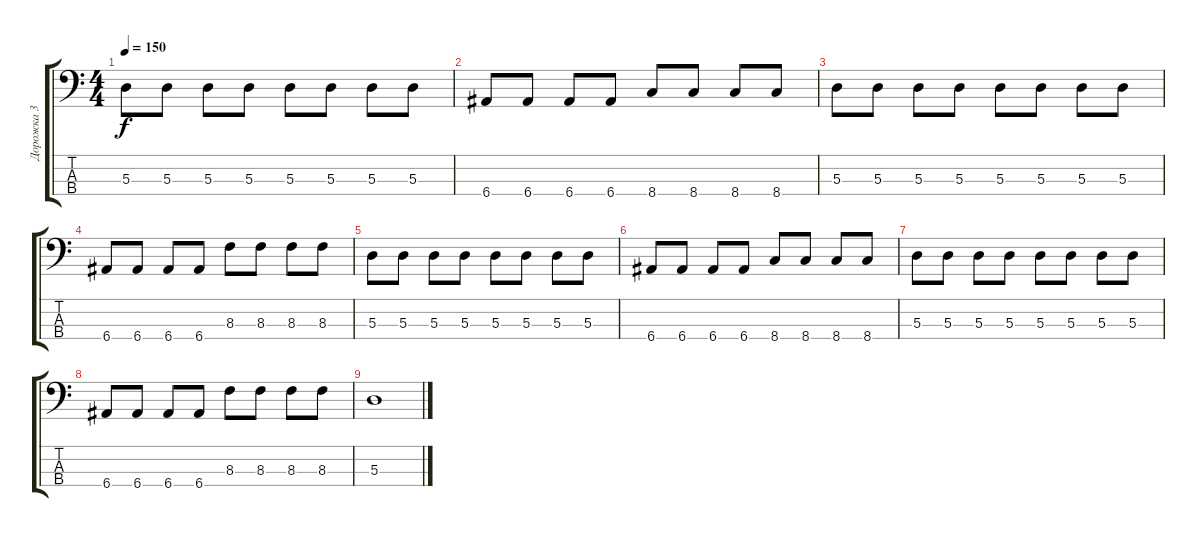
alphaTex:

\track ("Дорожка 3" "Дорожка 3") {instrument electricbassfinger}
\staff {score tabs}
\tuning (G2 D2 A1 E1) {hide}
\ts (4 4)
\tempo 150
\clef f4
\ks c
5.3.8{dy f} 5.3.8 5.3.8 5.3.8 5.3.8 5.3.8 5.3.8 5.3.8 |
6.4.8 6.4.8 6.4.8 6.4.8 8.4.8 8.4.8 8.4.8 8.4.8 |
5.3.8 5.3.8 5.3.8 5.3.8 5.3.8 5.3.8 5.3.8 5.3.8 |
6.4.8 6.4.8 6.4.8 6.4.8 8.3.8 8.3.8 8.3.8 8.3.8 |
5.3.8 5.3.8 5.3.8 5.3.8 5.3.8 5.3.8 5.3.8 5.3.8 |
6.4.8 6.4.8 6.4.8 6.4.8 8.4.8 8.4.8 8.4.8 8.4.8 |
5.3.8 5.3.8 5.3.8 5.3.8 5.3.8 5.3.8 5.3.8 5.3.8 |
6.4.8 6.4.8 6.4.8 6.4.8 8.3.8 8.3.8 8.3.8 8.3.8 |
5.3.1
